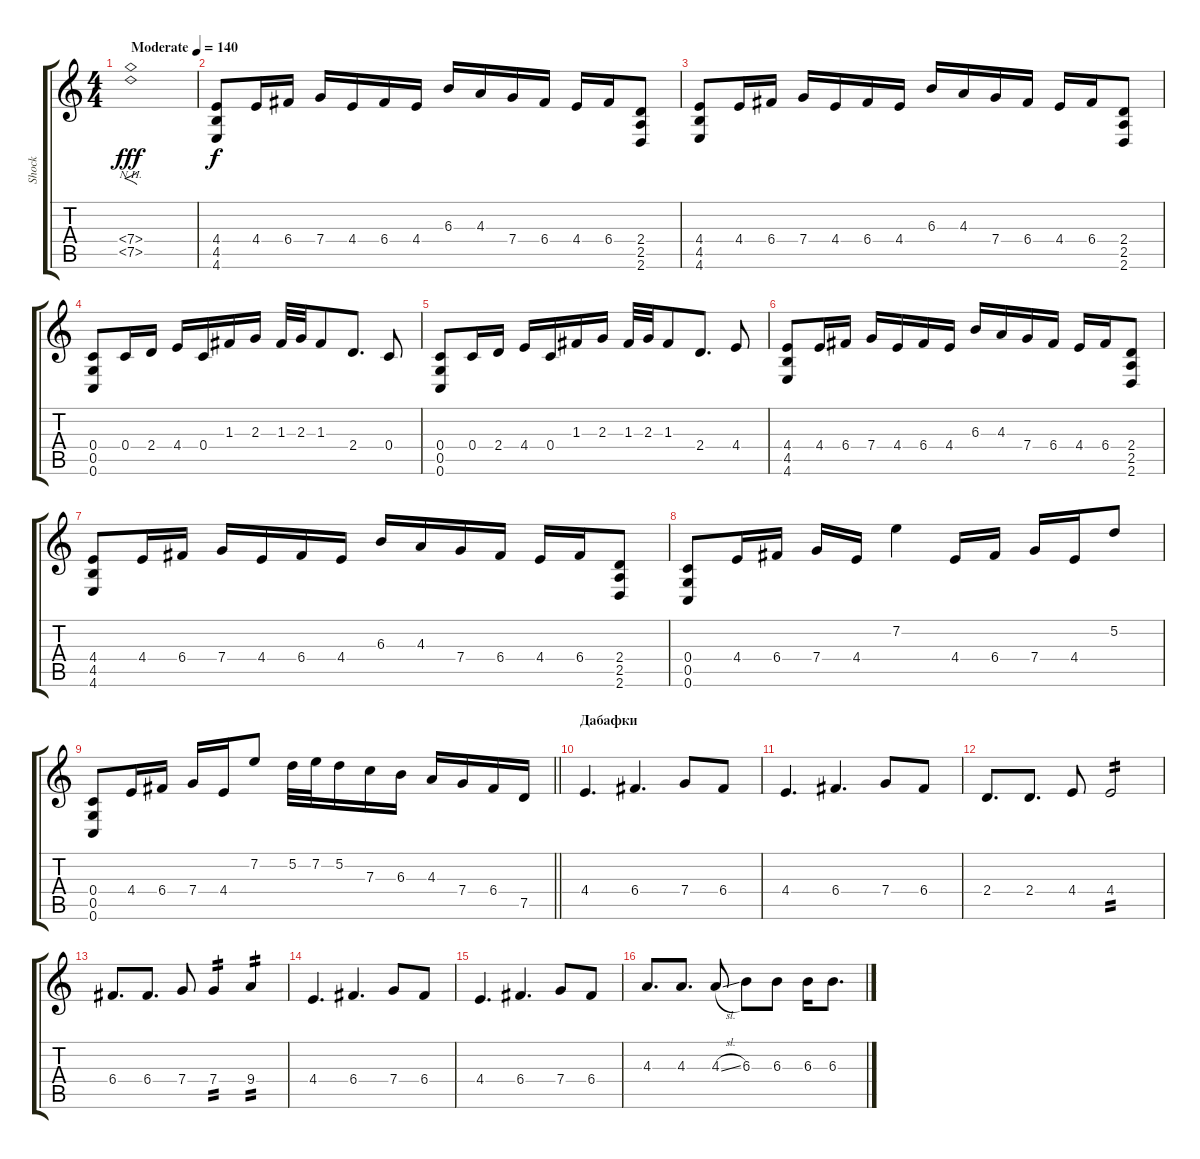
\track ("Shock" "Shock") {instrument distortionguitar}
\staff {score tabs}
\tuning (D4 A3 F3 C3 G2 C2) {hide}
\ts (4 4)
\tempo (140 "Moderate")
\clef g2
\ks c
(7.4{nh} 7.5{nh}).1{f dy fff instrument distortionguitar} |
(4.4 4.5 4.6).8{dy f} 4.4.16 6.4.16 7.4.16 4.4.16 6.4.16 4.4.16 6.3.16 4.3.16 7.4.16 6.4.16 4.4.16 6.4.16 (2.4 2.5 2.6).8 |
(4.4 4.5 4.6).8 4.4.16 6.4.16 7.4.16 4.4.16 6.4.16 4.4.16 6.3.16 4.3.16 7.4.16 6.4.16 4.4.16 6.4.16 (2.4 2.5 2.6).8 |
(0.4 0.5 0.6).8 0.4.16 2.4.16 4.4.16 0.4.16 1.3.16 2.3.16 1.3.32 2.3.32 1.3.8 2.4.8{d} 0.4.8 |
(0.4 0.5 0.6).8 0.4.16 2.4.16 4.4.16 0.4.16 1.3.16 2.3.16 1.3.32 2.3.32 1.3.8 2.4.8{d} 4.4.8 |
(4.4 4.5 4.6).8 4.4.16 6.4.16 7.4.16 4.4.16 6.4.16 4.4.16 6.3.16 4.3.16 7.4.16 6.4.16 4.4.16 6.4.16 (2.4 2.5 2.6).8 |
(4.4 4.5 4.6).8 4.4.16 6.4.16 7.4.16 4.4.16 6.4.16 4.4.16 6.3.16 4.3.16 7.4.16 6.4.16 4.4.16 6.4.16 (2.4 2.5 2.6).8 |
(0.4 0.5 0.6).8 4.4.16 6.4.16 7.4.16 4.4.16 7.2.4 4.4.16 6.4.16 7.4.16 4.4.16 5.2.8 |
\barLineRight lightlight
(0.4 0.5 0.6).8 4.4.16 6.4.16 7.4.16 4.4.16 7.2.8 5.2.32 7.2.32 5.2.16 7.3.16 6.3.16 4.3.16 7.4.16 6.4.16 7.5.16 |
\section ("" "Дабафки")
4.4.4{d} 6.4.4{d} 7.4.8 6.4.8 |
4.4.4{d} 6.4.4{d} 7.4.8 6.4.8 |
2.4.8{d} 2.4.8{d} 4.4.8 4.4.2{tp 2} |
6.4.8{d} 6.4.8{d} 7.4.8 7.4.4{tp 2} 9.4.4{tp 2} |
4.4.4{d} 6.4.4{d} 7.4.8 6.4.8 |
4.4.4{d} 6.4.4{d} 7.4.8 6.4.8 |
4.3.8{d} 4.3.8{d} 4.3{sl}.8 6.3.8 6.3.8 6.3.16 6.3.8{d}
